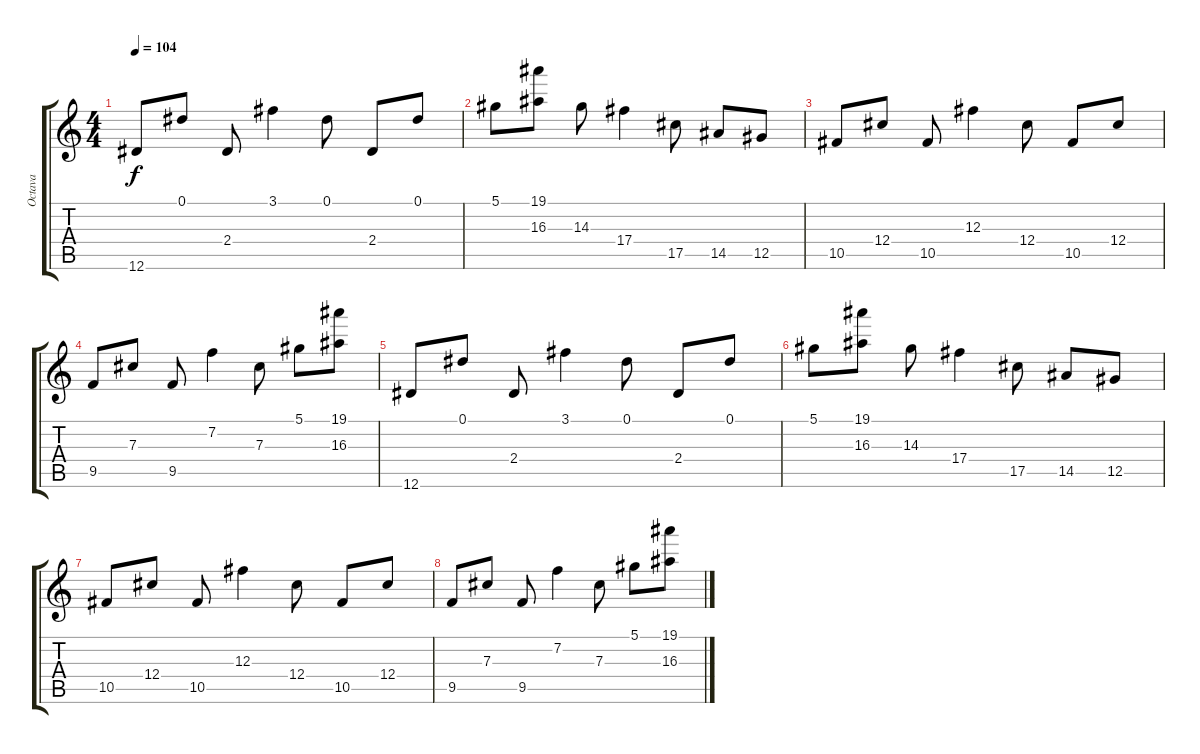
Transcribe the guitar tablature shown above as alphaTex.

\track ("Octava" "Octava") {instrument acousticguitarnylon}
\staff {score tabs}
\tuning (Eb4 Bb3 Gb3 Db3 Ab2 Eb2) {hide}
\ts (4 4)
\tempo 104
\clef g2
\ks c
12.6.8{dy f} 0.1.8 2.4.8 3.1.4 0.1.8 2.4.8 0.1.8 |
5.1.8{instrument acousticguitarsteel} (19.1 16.3).8 14.3.8 17.4.4 17.5.8 14.5.8 12.5.8 |
10.5.8 12.4.8 10.5.8 12.3.4 12.4.8 10.5.8 12.4.8 |
9.5.8 7.3.8 9.5.8 7.2.4 7.3.8 5.1.8 (19.1 16.3).8 |
12.6.8 0.1.8 2.4.8 3.1.4 0.1.8 2.4.8 0.1.8 |
5.1.8{instrument acousticguitarsteel} (19.1 16.3).8 14.3.8 17.4.4 17.5.8 14.5.8 12.5.8 |
10.5.8 12.4.8 10.5.8 12.3.4 12.4.8 10.5.8 12.4.8 |
9.5.8 7.3.8 9.5.8 7.2.4 7.3.8 5.1.8 (19.1 16.3).8
